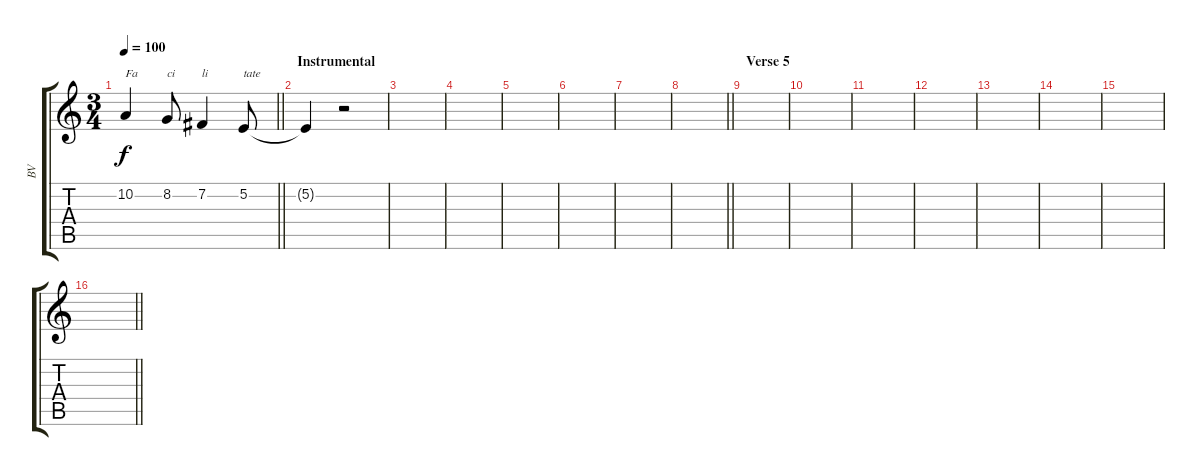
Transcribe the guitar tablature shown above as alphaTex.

\track ("BV" "BV") {instrument electricpiano1}
\staff {score tabs}
\tuning (E4 B3 G3 D3 A2 E2) {hide}
\ts (3 4)
\tempo 100
\clef g2
\barLineRight lightlight
\ks c
10.2.4{txt "Fa" dy f} 8.2.8{txt "ci"} 7.2.4{txt "li"} 5.2.8{txt "tate"} |
\section ("" "Instrumental")
5.2{t}.4 r.2 |
|
|
|
|
|
\barLineRight lightlight
|
\section ("" "Verse 5")
|
|
|
|
|
|
|
\barLineRight lightlight
